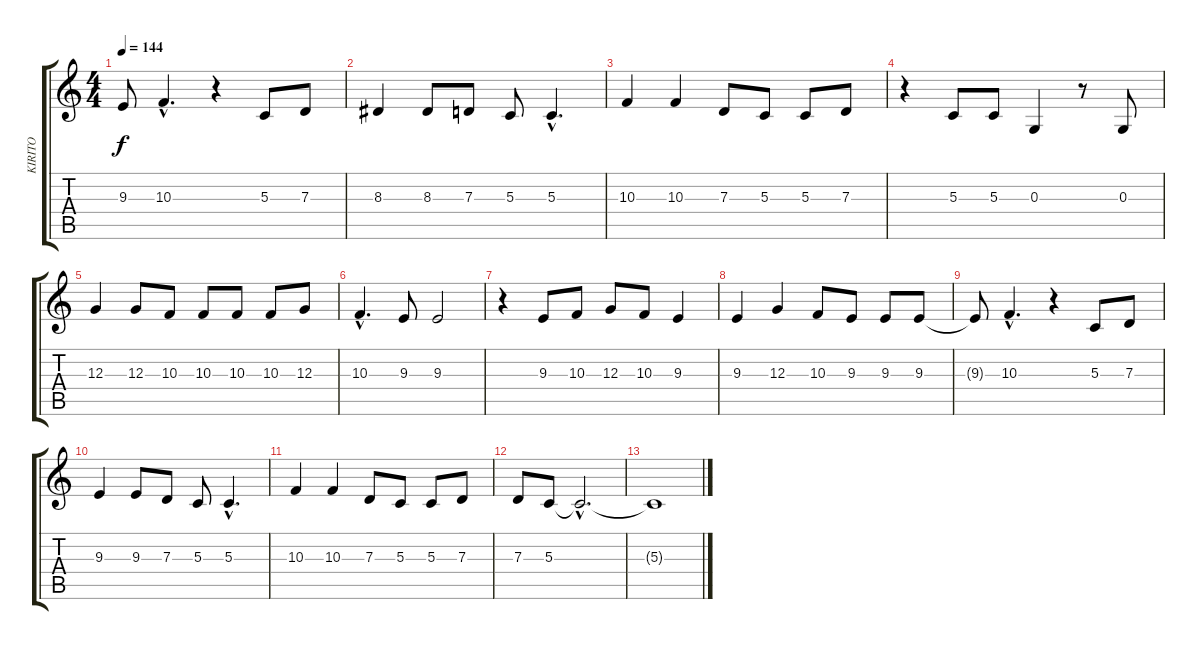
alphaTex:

\track ("KIRITO" "KIRITO") {instrument lead6voice}
\staff {score tabs}
\tuning (E4 B3 G3 D3 A2 E2) {hide}
\ts (4 4)
\tempo 144
\clef g2
\ks c
9.3{t}.8{dy f} 10.3{hac}.4{d} r.4 5.3.8 7.3.8 |
8.3.4 8.3.8 7.3.8 5.3.8 5.3{hac}.4{d} |
10.3.4 10.3.4 7.3.8 5.3.8 5.3.8 7.3.8 |
r.4 5.3.8 5.3.8 0.3.4 r.8 0.3.8 |
12.3.4 12.3.8 10.3.8 10.3.8 10.3.8 10.3.8 12.3.8 |
10.3{hac}.4{d} 9.3.8 9.3.2 |
r.4 9.3.8 10.3.8 12.3.8 10.3.8 9.3.4 |
9.3.4 12.3.4 10.3.8 9.3.8 9.3.8 9.3.8 |
9.3{t}.8 10.3{hac}.4{d} r.4 5.3.8 7.3.8 |
9.3.4 9.3.8 7.3.8 5.3.8 5.3{hac}.4{d} |
10.3.4 10.3.4 7.3.8 5.3.8 5.3.8 7.3.8 |
7.3.8 5.3.8 5.3{hac t}.2{d} |
5.3{t}.1
